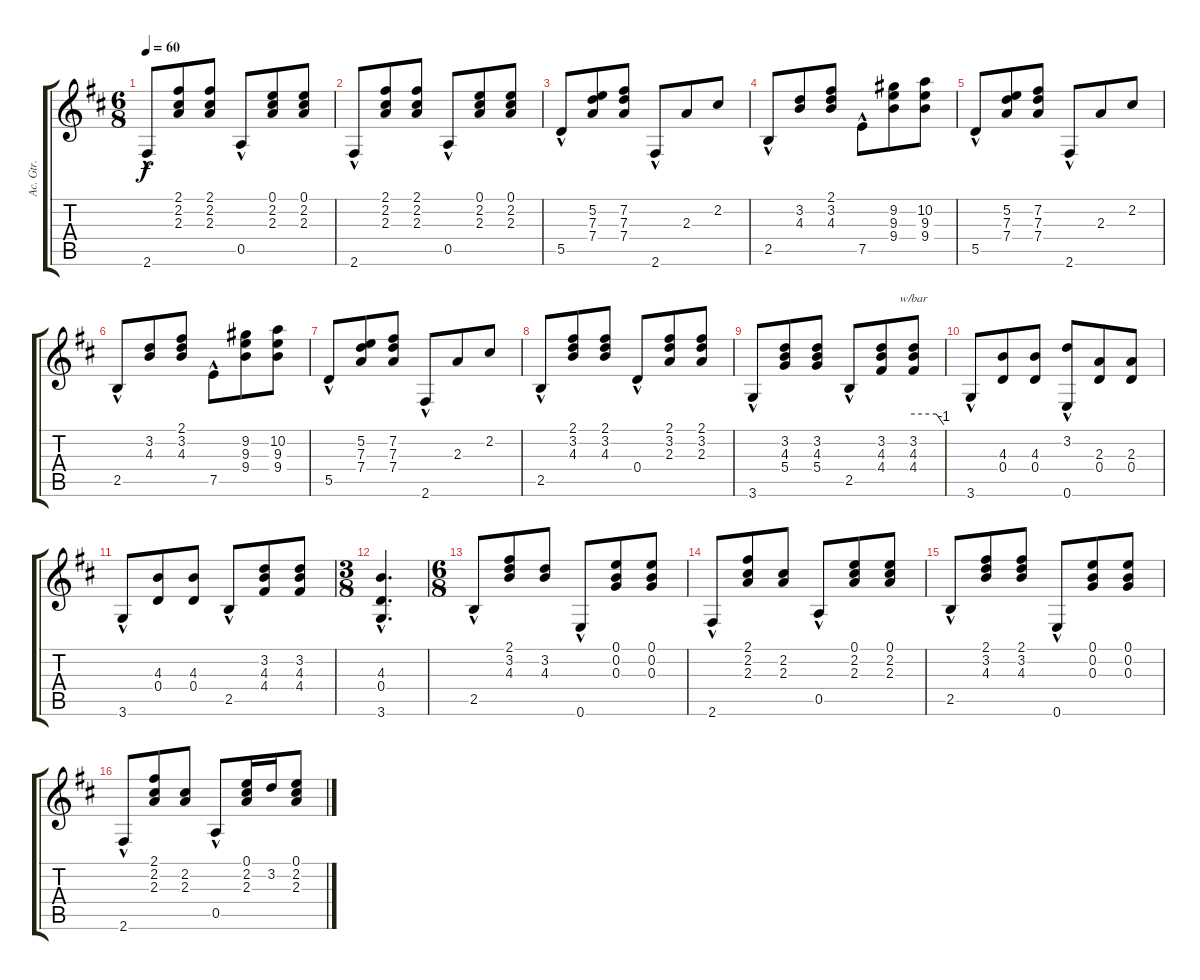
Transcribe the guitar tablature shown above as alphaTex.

\track ("Ac. Gtr." "Ac. Gtr.") {instrument acousticguitarnylon}
\staff {score tabs}
\tuning (E4 B3 G3 D3 A2 E2) {hide}
\ts (6 8)
\tempo 60
\clef g2
\ks bminor
2.6{hac}.8{dy f} (2.1 2.2 2.3).8 (2.1 2.2 2.3).8 0.5{hac}.8 (0.1 2.2 2.3).8 (0.1 2.2 2.3).8 |
2.6{hac}.8 (2.1 2.2 2.3).8 (2.1 2.2 2.3).8 0.5{hac}.8 (0.1 2.2 2.3).8 (0.1 2.2 2.3).8 |
5.5{hac}.8 (5.2 7.3 7.4).8 (7.2 7.3 7.4).8 2.6{hac}.8 2.3.8 2.2.8 |
2.5{hac}.8 (3.2 4.3).8 (2.1 3.2 4.3).8 7.5{hac}.8 (9.2 9.3 9.4).8 (10.2 9.3 9.4).8 |
5.5{hac}.8 (5.2 7.3 7.4).8 (7.2 7.3 7.4).8 2.6{hac}.8 2.3.8 2.2.8 |
2.5{hac}.8 (3.2 4.3).8 (2.1 3.2 4.3).8 7.5{hac}.8 (9.2 9.3 9.4).8 (10.2 9.3 9.4).8 |
5.5{hac}.8 (5.2 7.3 7.4).8 (7.2 7.3 7.4).8 2.6{hac}.8 2.3.8 2.2.8 |
2.5{hac}.8 (2.1 3.2 4.3).8 (2.1 3.2 4.3).8 0.4{hac}.8 (2.1 3.2 2.3).8 (2.1 3.2 2.3).8 |
3.6{hac}.8 (3.2 4.3 5.4).8 (3.2 4.3 5.4).8 2.5{hac}.8 (3.2 4.3 4.4).8 (3.2 4.3 4.4).8{tbe (custom default 0 0 45 0 60 -4)} |
3.6{hac}.8 (4.3 0.4).8 (4.3 0.4).8 (3.2 0.6{hac}).8 (2.3 0.4).8 (2.3 0.4).8 |
3.6{hac}.8 (4.3 0.4).8 (4.3 0.4).8 2.5{hac}.8 (3.2 4.3 4.4).8 (3.2 4.3 4.4).8 |
\ts (3 8)
(4.3{hac} 0.4{hac} 3.6{hac}).4{d} |
\ts (6 8)
2.5{hac}.8 (2.1 3.2 4.3).8 (3.2 4.3).8 0.6{hac}.8 (0.1 0.2 0.3).8 (0.1 0.2 0.3).8 |
2.6{hac}.8 (2.1 2.2 2.3).8 (2.2 2.3).8 0.5{hac}.8 (0.1 2.2 2.3).8 (0.1 2.2 2.3).8 |
2.5{hac}.8 (2.1 3.2 4.3).8 (2.1 3.2 4.3).8 0.6{hac}.8 (0.1 0.2 0.3).8 (0.1 0.2 0.3).8 |
2.6{hac}.8 (2.1 2.2 2.3).8 (2.2 2.3).8 0.5{hac}.8 (0.1 2.2 2.3).16 3.2.16 (0.1 2.2 2.3).8
